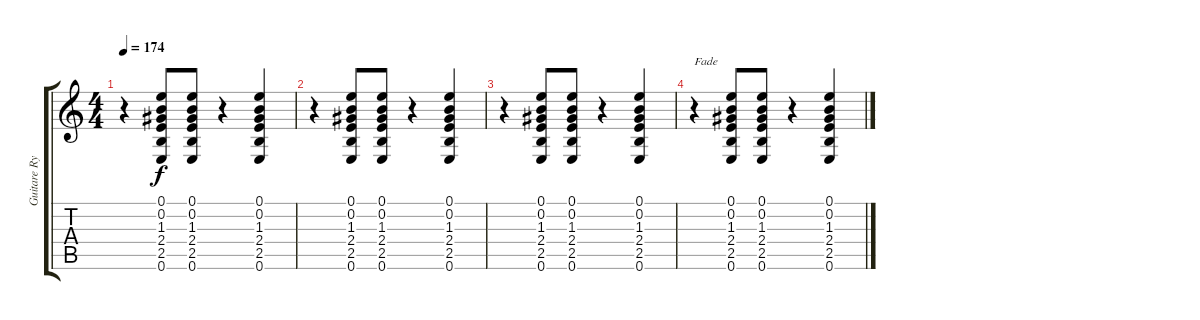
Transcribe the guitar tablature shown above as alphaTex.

\track ("Guitare Rythmique" "Guitare Ry") {instrument distortionguitar}
\staff {score tabs}
\tuning (E4 B3 G3 D3 A2 E2) {hide}
\ts (4 4)
\tempo 174
\clef g2
\ks c
r.4{dy f} (0.1 0.2 1.3 2.4 2.5 0.6).8 (0.1 0.2 1.3 2.4 2.5 0.6).8 r.4 (0.1 0.2 1.3 2.4 2.5 0.6).4 |
r.4{volume 0} (0.1 0.2 1.3 2.4 2.5 0.6).8 (0.1 0.2 1.3 2.4 2.5 0.6).8 r.4 (0.1 0.2 1.3 2.4 2.5 0.6).4 |
r.4 (0.1 0.2 1.3 2.4 2.5 0.6).8 (0.1 0.2 1.3 2.4 2.5 0.6).8 r.4 (0.1 0.2 1.3 2.4 2.5 0.6).4 |
r.4{txt "Fade"} (0.1 0.2 1.3 2.4 2.5 0.6).8 (0.1 0.2 1.3 2.4 2.5 0.6).8 r.4 (0.1 0.2 1.3 2.4 2.5 0.6).4
